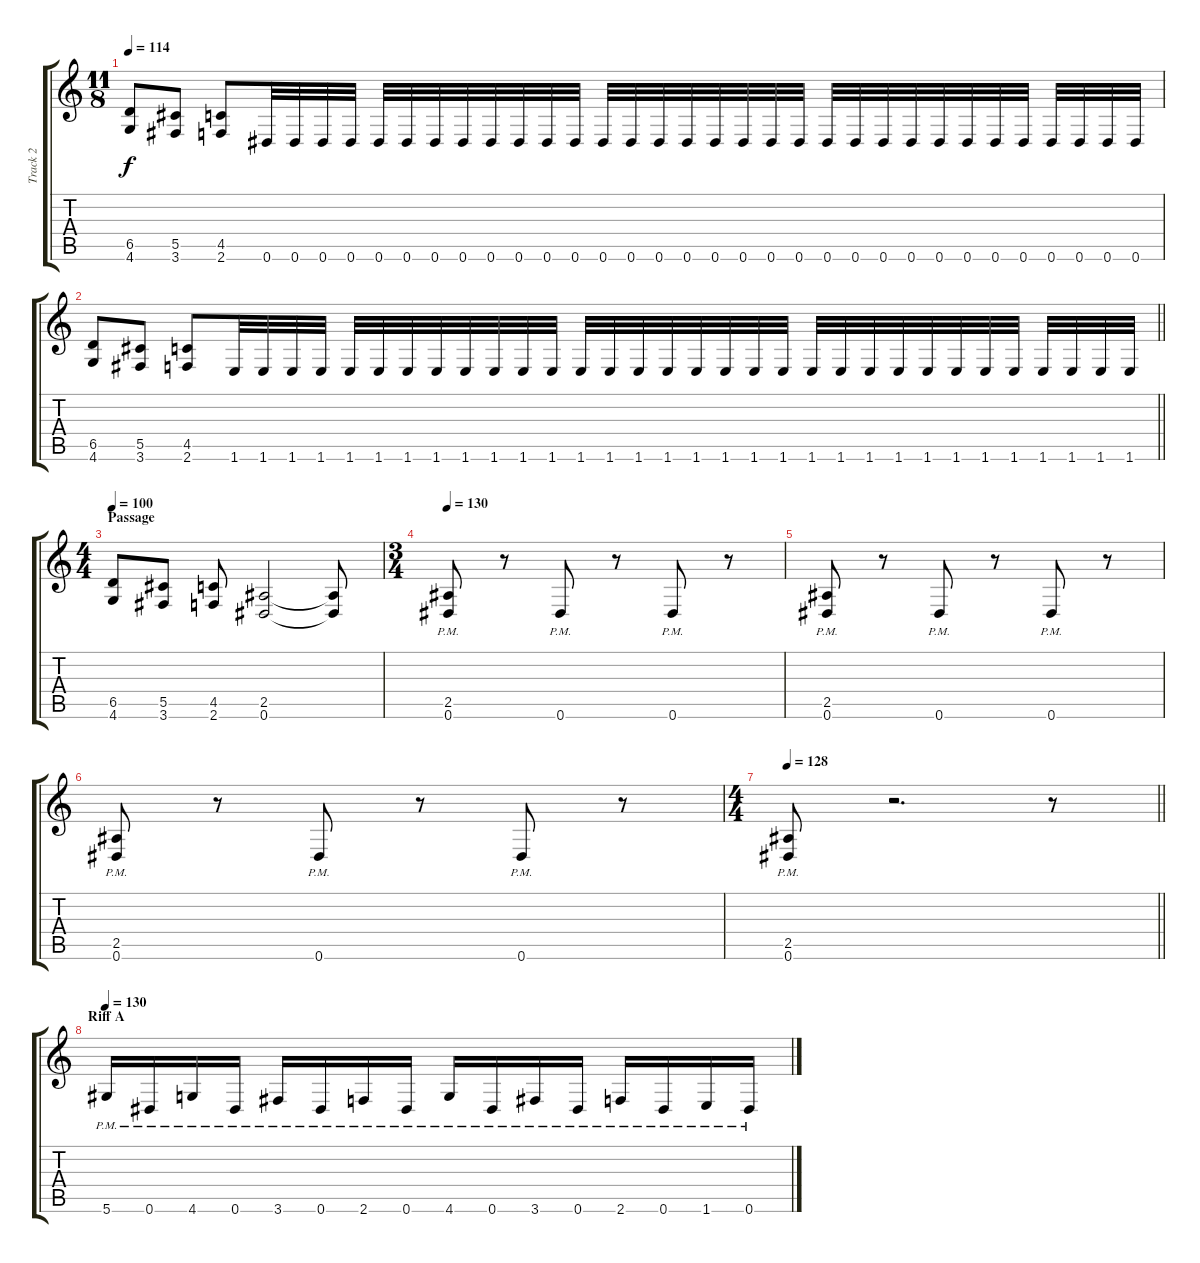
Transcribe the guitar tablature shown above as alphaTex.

\track ("Track 2" "Track 2") {instrument distortionguitar}
\staff {score tabs}
\tuning (Eb4 Bb3 Gb3 Db3 Ab2 Eb2) {hide}
\ts (11 8)
\tempo 114
\clef g2
\ks c
(6.5 4.6).8{dy f} (5.5 3.6).8 (4.5 2.6).8 0.6.32 0.6.32 0.6.32 0.6.32 0.6.32 0.6.32 0.6.32 0.6.32 0.6.32 0.6.32 0.6.32 0.6.32 0.6.32 0.6.32 0.6.32 0.6.32 0.6.32 0.6.32 0.6.32 0.6.32 0.6.32 0.6.32 0.6.32 0.6.32 0.6.32 0.6.32 0.6.32 0.6.32 0.6.32 0.6.32 0.6.32 0.6.32 |
\barLineRight lightlight
(6.5 4.6).8 (5.5 3.6).8 (4.5 2.6).8 1.6.32 1.6.32 1.6.32 1.6.32 1.6.32 1.6.32 1.6.32 1.6.32 1.6.32 1.6.32 1.6.32 1.6.32 1.6.32 1.6.32 1.6.32 1.6.32 1.6.32 1.6.32 1.6.32 1.6.32 1.6.32 1.6.32 1.6.32 1.6.32 1.6.32 1.6.32 1.6.32 1.6.32 1.6.32 1.6.32 1.6.32 1.6.32 |
\ts (4 4)
\section ("" "Passage")
\tempo 100
(6.5 4.6).8 (5.5 3.6).8 (4.5 2.6).8 (2.5 0.6).2 (2.5{t} 0.6{t}).8 |
\ts (3 4)
\tempo 130
(2.5{pm} 0.6{pm}).8 r.8 0.6{pm}.8 r.8 0.6{pm}.8 r.8 |
(2.5{pm} 0.6{pm}).8 r.8 0.6{pm}.8 r.8 0.6{pm}.8 r.8 |
(2.5{pm} 0.6{pm}).8 r.8 0.6{pm}.8 r.8 0.6{pm}.8 r.8 |
\ts (4 4)
\tempo 128
\barLineRight lightlight
(2.5{pm} 0.6{pm}).8 r.2{d} r.8 |
\section ("" "Riff A")
\tempo 130
5.6{pm}.16 0.6{pm}.16 4.6{pm}.16 0.6{pm}.16 3.6{pm}.16 0.6{pm}.16 2.6{pm}.16 0.6{pm}.16 4.6{pm}.16 0.6{pm}.16 3.6{pm}.16 0.6{pm}.16 2.6{pm}.16 0.6{pm}.16 1.6{pm}.16 0.6{pm}.16
